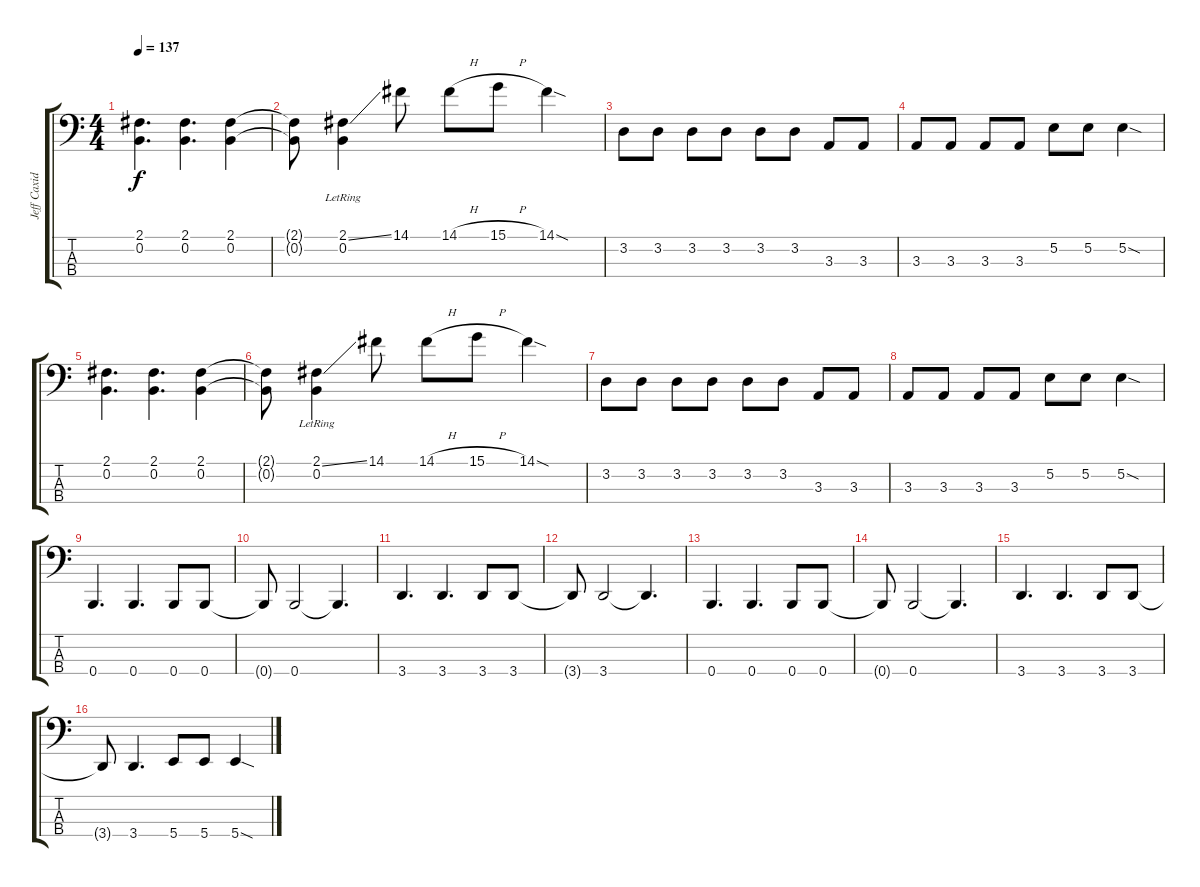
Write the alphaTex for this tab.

\track ("Jeff Caxide" "Jeff Caxid") {instrument electricbassfinger}
\staff {score tabs}
\tuning (E2 B1 Gb1 B0) {hide}
\ts (4 4)
\tempo 137
\clef f4
\ks c
(2.1 0.2).4{d dy f} (2.1 0.2).4{d} (2.1 0.2).4 |
(2.1{t} 0.2{t}).8 (2.1{ss} 0.2{lr}).4 14.1.8 14.1{h}.8 15.1{h}.8 14.1{sod}.4 |
3.2.8 3.2.8 3.2.8 3.2.8 3.2.8 3.2.8 3.3.8 3.3.8 |
3.3.8 3.3.8 3.3.8 3.3.8 5.2.8 5.2.8 5.2{sod}.4 |
(2.1 0.2).4{d} (2.1 0.2).4{d} (2.1 0.2).4 |
(2.1{t} 0.2{t}).8 (2.1{ss} 0.2{lr}).4 14.1.8 14.1{h}.8 15.1{h}.8 14.1{sod}.4 |
3.2.8 3.2.8 3.2.8 3.2.8 3.2.8 3.2.8 3.3.8 3.3.8 |
3.3.8 3.3.8 3.3.8 3.3.8 5.2.8 5.2.8 5.2{sod}.4 |
0.4.4{d} 0.4.4{d} 0.4.8 0.4.8 |
0.4{t}.8 0.4.2 0.4{t}.4{d} |
3.4.4{d} 3.4.4{d} 3.4.8 3.4.8 |
3.4{t}.8 3.4.2 3.4{t}.4{d} |
0.4.4{d} 0.4.4{d} 0.4.8 0.4.8 |
0.4{t}.8 0.4.2 0.4{t}.4{d} |
3.4.4{d} 3.4.4{d} 3.4.8 3.4.8 |
3.4{t}.8 3.4.4{d} 5.4.8 5.4.8 5.4{sod}.4
